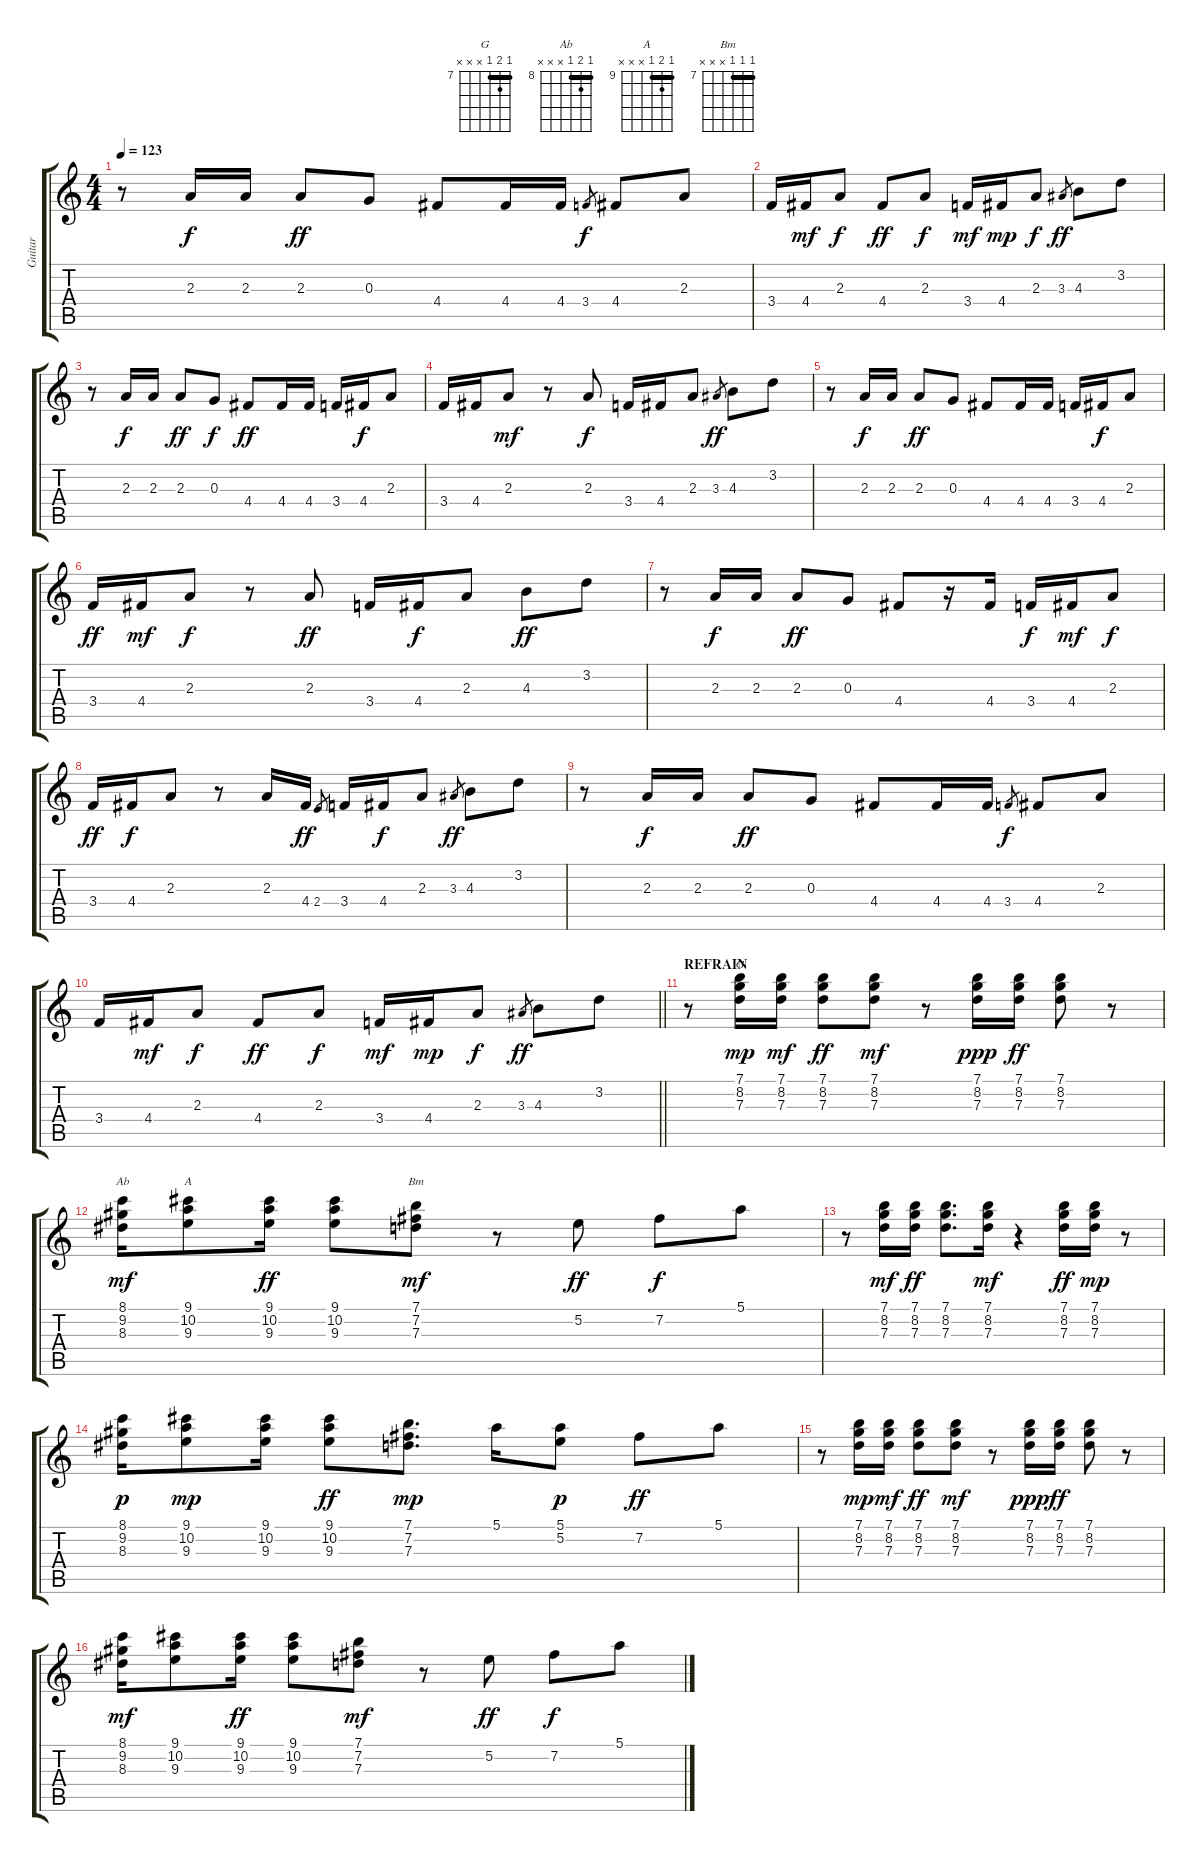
\track ("Guitar" "Guitar") {instrument electricguitarclean}
\staff {score tabs}
\tuning (E4 B3 G3 D3 A2 E2) {hide}
\chord ("G" 7 8 7 x x x) {firstfret 7 barre 7}
\chord ("Ab" 8 9 8 x x x) {firstfret 8 barre 8}
\chord ("A" 9 10 9 x x x) {firstfret 9 barre 9}
\chord ("Bm" 7 7 7 x x x) {firstfret 7 barre 7}
\ts (4 4)
\tempo 123
\clef g2
\ks c
r.8{dy ff} 2.3.16{dy f} 2.3.16 2.3.8{dy ff} 0.3.8 4.4.8 4.4.16 4.4.16 3.4.8{gr dy f} 4.4.8 2.3.8 |
3.4.16 4.4.16{dy mf} 2.3.8{dy f} 4.4.8{dy ff} 2.3.8{dy f} 3.4.16{dy mf} 4.4.16{dy mp} 2.3.8{dy f} 3.3.8{gr dy ff} 4.3.8 3.2.8 |
r.8 2.3.16{dy f} 2.3.16 2.3.8{dy ff} 0.3.8{dy f} 4.4.8{dy ff} 4.4.16 4.4.16 3.4.16 4.4.16{dy f} 2.3.8 |
3.4.16 4.4.16 2.3.8{dy mf} r.8 2.3.8{dy f} 3.4.16 4.4.16 2.3.8 3.3.8{gr dy ff} 4.3.8 3.2.8 |
r.8 2.3.16{dy f} 2.3.16 2.3.8{dy ff} 0.3.8 4.4.8 4.4.16 4.4.16 3.4.16 4.4.16{dy f} 2.3.8 |
3.4.16{dy ff} 4.4.16{dy mf} 2.3.8{dy f} r.8 2.3.8{dy ff} 3.4.16 4.4.16{dy f} 2.3.8 4.3.8{dy ff} 3.2.8 |
r.8 2.3.16{dy f} 2.3.16 2.3.8{dy ff} 0.3.8 4.4.8 r.16 4.4.16 3.4.16{dy f} 4.4.16{dy mf} 2.3.8{dy f} |
3.4.16{dy ff} 4.4.16{dy f} 2.3.8 r.8 2.3.16 4.4.16{dy ff} 2.4.8{gr} 3.4.16 4.4.16{dy f} 2.3.8 3.3.8{gr dy ff} 4.3.8 3.2.8 |
r.8 2.3.16{dy f} 2.3.16 2.3.8{dy ff} 0.3.8 4.4.8 4.4.16 4.4.16 3.4.8{gr dy f} 4.4.8 2.3.8 |
\barLineRight lightlight
3.4.16 4.4.16{dy mf} 2.3.8{dy f} 4.4.8{dy ff} 2.3.8{dy f} 3.4.16{dy mf} 4.4.16{dy mp} 2.3.8{dy f} 3.3.8{gr dy ff} 4.3.8 3.2.8 |
\section ("" "REFRAIN")
r.8 (7.1 8.2 7.3).16{ch "G" dy mp} (7.1 8.2 7.3).16{dy mf} (7.1 8.2 7.3).8{dy ff} (7.1 8.2 7.3).8{dy mf} r.8 (7.1 8.2 7.3).16{dy ppp} (7.1 8.2 7.3).16{dy ff} (7.1 8.2 7.3).8 r.8 |
(8.1 9.2 8.3).16{ch "Ab" dy mf} (9.1 10.2 9.3).8{ch "A"} (9.1 10.2 9.3).16{dy ff} (9.1 10.2 9.3).8 (7.1 7.2 7.3).8{ch "Bm" dy mf} r.8 5.2.8{dy ff} 7.2.8{dy f} 5.1.8 |
r.8 (7.1 8.2 7.3).16{dy mf} (7.1 8.2 7.3).16{dy ff} (7.1 8.2 7.3).8{d} (7.1 8.2 7.3).16{dy mf} r.4 (7.1 8.2 7.3).16{dy ff} (7.1 8.2 7.3).16{dy mp} r.8 |
(8.1 9.2 8.3).16{dy p} (9.1 10.2 9.3).8{dy mp} (9.1 10.2 9.3).16 (9.1 10.2 9.3).8{dy ff} (7.1 7.2 7.3).8{d dy mp} 5.1.16 (5.1 5.2).8{dy p} 7.2.8{dy ff} 5.1.8 |
r.8 (7.1 8.2 7.3).16{dy mp} (7.1 8.2 7.3).16{dy mf} (7.1 8.2 7.3).8{dy ff} (7.1 8.2 7.3).8{dy mf} r.8 (7.1 8.2 7.3).16{dy ppp} (7.1 8.2 7.3).16{dy ff} (7.1 8.2 7.3).8 r.8 |
(8.1 9.2 8.3).16{dy mf} (9.1 10.2 9.3).8 (9.1 10.2 9.3).16{dy ff} (9.1 10.2 9.3).8 (7.1 7.2 7.3).8{dy mf} r.8 5.2.8{dy ff} 7.2.8{dy f} 5.1.8
